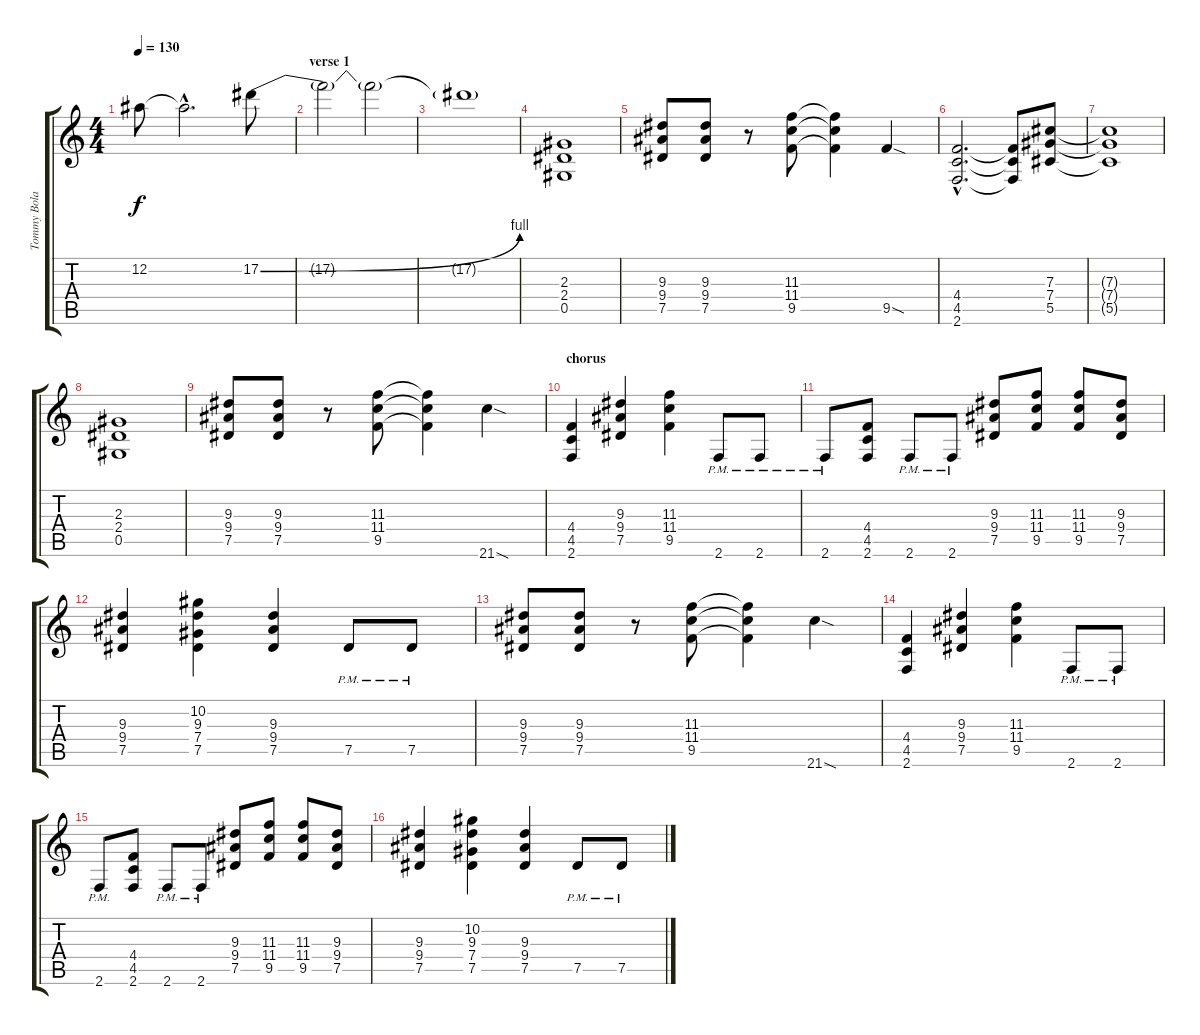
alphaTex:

\track ("Tommy Bolan" "Tommy Bola") {instrument distortionguitar}
\staff {score tabs}
\tuning (Eb4 Bb3 Gb3 Db3 Ab2 Eb2) {hide}
\ts (4 4)
\tempo 130
\clef g2
\ks c
12.2{t}.8{dy f} 12.2{hac t}.2{d} 17.2{be (bend 0 0 60 4)}.8 |
\section ("" "verse 1")
17.2{t}.2 17.2{t}.2{volume 1} |
17.2{t}.1 |
(2.3 2.4 0.5).1{volume 11} |
(9.3 9.4 7.5).8 (9.3 9.4 7.5).8 r.8 (11.3 11.4 9.5).8 (11.3{t} 11.4{t} 9.5{t}).4 9.5{sod}.4 |
(4.4{hac} 4.5{hac} 2.6{hac}).2{d} (4.4{t} 4.5{t} 2.6{t}).8 (7.3 7.4 5.5).8 |
(7.3{t} 7.4{t} 5.5{t}).1 |
(2.3 2.4 0.5).1 |
(9.3 9.4 7.5).8 (9.3 9.4 7.5).8 r.8 (11.3 11.4 9.5).8 (11.3{t} 11.4{t} 9.5{t}).4 21.6{sod}.4 |
\section ("" "chorus")
(4.4 4.5 2.6).4 (9.3 9.4 7.5).4 (11.3 11.4 9.5).4 2.6{pm}.8 2.6{pm}.8 |
2.6{pm}.8 (4.4 4.5 2.6).8 2.6{pm}.8 2.6{pm}.8 (9.3 9.4 7.5).8 (11.3 11.4 9.5).8 (11.3 11.4 9.5).8 (9.3 9.4 7.5).8 |
(9.3 9.4 7.5).4 (10.2 9.3 7.4 7.5).4 (9.3 9.4 7.5).4 7.5{pm}.8 7.5{pm}.8 |
(9.3 9.4 7.5).8 (9.3 9.4 7.5).8 r.8 (11.3 11.4 9.5).8 (11.3{t} 11.4{t} 9.5{t}).4 21.6{sod}.4 |
(4.4 4.5 2.6).4 (9.3 9.4 7.5).4 (11.3 11.4 9.5).4 2.6{pm}.8 2.6{pm}.8 |
2.6{pm}.8 (4.4 4.5 2.6).8 2.6{pm}.8 2.6{pm}.8 (9.3 9.4 7.5).8 (11.3 11.4 9.5).8 (11.3 11.4 9.5).8 (9.3 9.4 7.5).8 |
(9.3 9.4 7.5).4 (10.2 9.3 7.4 7.5).4 (9.3 9.4 7.5).4 7.5{pm}.8 7.5{pm}.8
